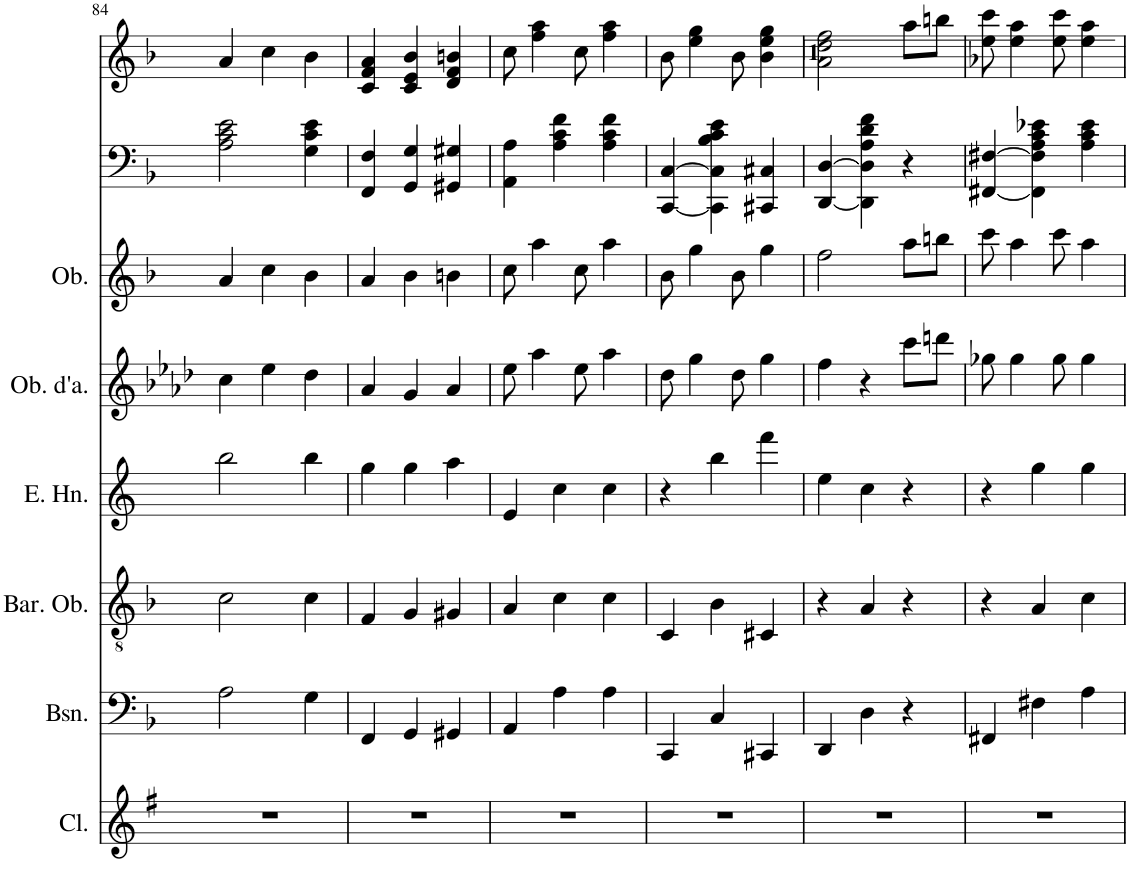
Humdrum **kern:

**kern	**kern	**kern	**kern	**kern	**kern	**kern	**kern
*part8	*part7	*part6	*part5	*part4	*part3	*part2	*part1
*staff8	*staff7	*staff6	*staff5	*staff4	*staff3	*staff2	*staff1
*I"Clarinet	*I"Bassoon	*I"Baritone Oboe	*I"English Horn	*I"Oboe d'amore	*I"Oboe	*I"LH-1	*I"RH-1
*I'Cl.	*I'Bsn.	*I'Bar. Ob.	*I'E. Hn.	*I'Ob. d'a.	*I'Ob.	*	*
!!LO:PB:g=z
*clefG2	*clefF4	*clefGv2	*clefG2	*clefG2	*clefG2	*clefF4	*clefG2
*Trd1c2	*	*	*Trd4c7	*Trd2c3	*	*	*
*k[f#]	*k[b-]	*k[b-]	*k[]	*k[b-e-a-d-]	*k[b-]	*k[b-]	*k[b-]
*M3/4	*M3/4	*M3/4	*M3/4	*M3/4	*M3/4	*M3/4	*M3/4
=84	=84	=84	=84	=84	=84	=84	=84
2.r	2A\	2c\	2bb\	4cc\	4a/	2A\ 2c\ 2e\	4a/
.	.	.	.	4ee-\	4cc\	.	4cc\
.	4G\	4c\	4bb\	4dd-\	4b-\	4G\ 4c\ 4e\	4b-\
=85	=85	=85	=85	=85	=85	=85	=85
2.r	4FF/	4F/	4gg\	4aa-/	4a/	4FF/ 4F/	4c/ 4f/ 4a/
.	4GG/	4G/	4gg\	4g/	4b-\	4GG/ 4G/	4c/ 4e/ 4b-/
.	4GG#X/	4G#X/	4aa\	4aa-/	4bn\	4GG#X/ 4G#X/	4d/ 4f/ 4bn/
=86	=86	=86	=86	=86	=86	=86	=86
2.r	4AA/	4A/	4e/	8ee-\	8cc\	4AA\ 4A\	8cc\
.	.	.	.	4aaa-\	4aa\	.	4ff\ 4aa\
.	4A\	4c\	4cc\	.	.	4A\ 4c\ 4f\	.
.	.	.	.	8ee-\	8cc\	.	8cc\
.	4A\	4c\	4cc\	4aaa-\	4aa\	4A\ 4c\ 4f\	4ff\ 4aa\
=87	=87	=87	=87	=87	=87	=87	=87
2.r	4CC/	4C/	4r	8dd-\	8b-\	[4CC/ [4C/	8b-\
.	.	.	.	4gg\	4gg\	.	4ee\ 4gg\
.	4C/	4B-\	4bb\	.	.	4CC\] 4C\] 4B-\ 4c\ 4e\	.
.	.	.	.	8dd-\	8b-\	.	8b-\
.	4CC#X/	4C#X/	4fff\	4gg\	4gg\	4CC#X/ 4C#X/	4b-\ 4ee\ 4gg\
=88	=88	=88	=88	=88	=88	=88	=88
2.r	4DD/	4r	4ee\	4ff\	2ff\	[4DD/ [4D/	2a\ 2dd\ 2ff\
.	4D\	4A/	4cc\	4r	.	4DD\] 4D\] 4A\ 4d\ 4f\	.
.	4r	4r	4r	8ccc\L	8aa\L	4r	8aa\L
.	.	.	.	8dddn\J	8bbn\J	.	8bbn\J
=89	=89	=89	=89	=89	=89	=89	=89
2.r	4FF#X/	4r	4r	8gg-X\	8ccc\	[4FF#X/ [4F#X/	8ee-X\ 8ccc\
.	.	.	.	4gg-\	4aa\	.	4ee-\ 4aa\
.	4F#X\	4A/	4gg\	.	.	4FF#\] 4F#\] 4A\ 4c\ 4e-X\	.
.	.	.	.	8gg-\	8ccc\	.	8ee-\ 8ccc\
.	4A\	4c\	4gg\	4gg-\	4aa\	4A\ 4c\ 4e-\	4ee-\ 4aa\
=	=	=	=	=	=	=	=
*-	*-	*-	*-	*-	*-	*-	*-
